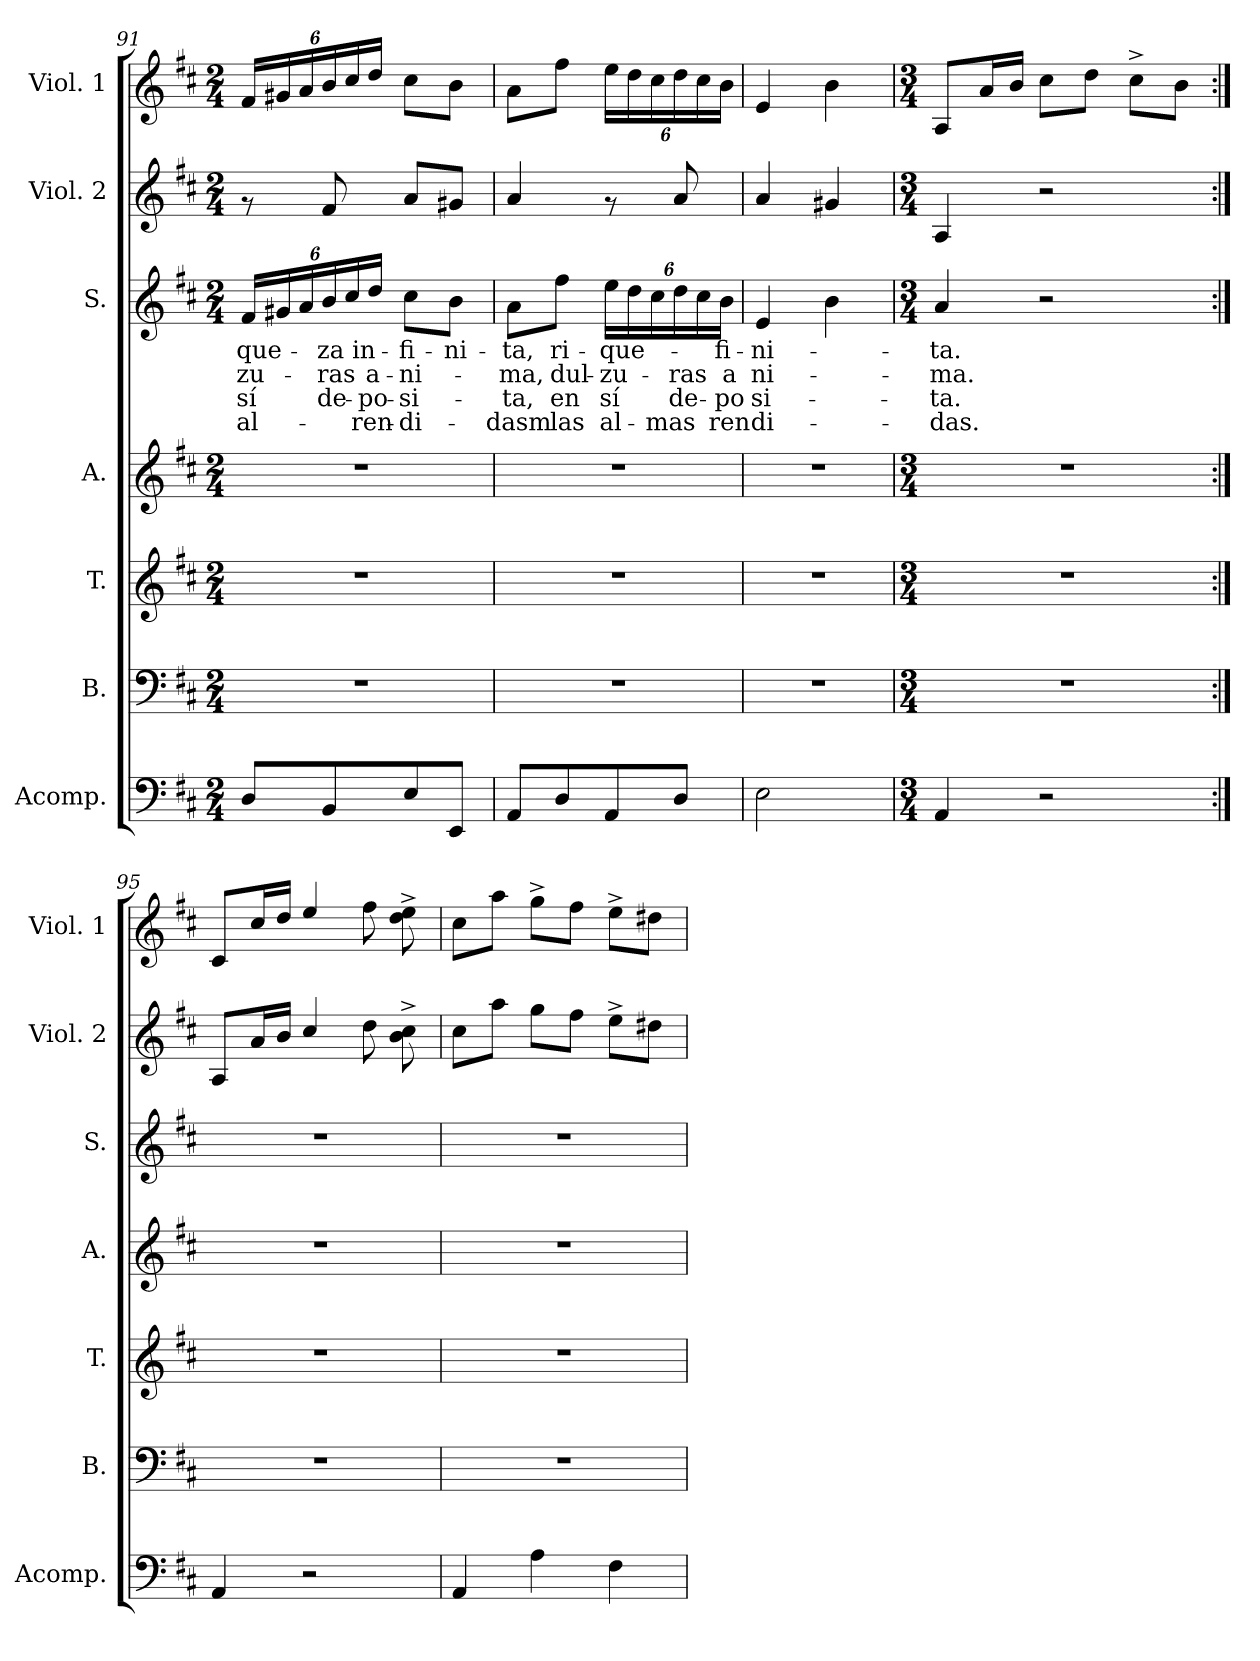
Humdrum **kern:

**kern	**kern	**kern	**kern	**kern	**text	**text	**text	**text	**kern	**kern
*part7	*part6	*part5	*part4	*part3	*part3	*part3	*part3	*part3	*part2	*part1
*staff7	*staff6	*staff5	*staff4	*staff3	*staff3	*staff3	*staff3	*staff3	*staff2	*staff1
*I"Acomp.	*I"B.	*I"T.	*I"A.	*I"S.	*	*	*	*	*I"Viol. 2	*I"Viol. 1
*I'Acomp.	*I'B.	*I'T.	*I'A.	*I'S.	*	*	*	*	*I'Viol. 2	*I'Viol. 1
*clefF4	*clefF4	*clefG2	*clefG2	*clefG2	*	*	*	*	*clefG2	*clefG2
*k[f#c#]	*k[f#c#]	*k[f#c#]	*k[f#c#]	*k[f#c#]	*	*	*	*	*k[f#c#]	*k[f#c#]
*D:	*D:	*D:	*D:	*D:	*	*	*	*	*D:	*D:
*M2/4	*M2/4	*M2/4	*M2/4	*M2/4	*	*	*	*	*M2/4	*M2/4
*	*	*	*	*Xbrackettup	*	*	*	*	*	*
=91	=91	=91	=91	=91	=91	=91	=91	=91	=91	=91
!	!	!	!	!	!LO:LY:b	!LO:LY:b	!LO:LY:b	!LO:LY:b	!	!
*	*	*	*	*	*	*	*	*	*	*Xbrackettup
8D/L	2r	2r	2r	24f#/LL	-que-	-zu-	sí	al-	8rf	24f#/LL
.	.	.	.	24g#X/	.	.	.	.	.	24g#X/
.	.	.	.	24a/	.	.	.	.	.	24a/
*	*	*	*	*Xtuplet	*	*	*	*	*	*
!	!	!	!	!	!LO:LY:b	!LO:LY:b	!LO:LY:b	!	!	!
*	*	*	*	*	*	*	*	*	*	*Xtuplet
8BB/	.	.	.	24b/	za	-ras	de-	.	8f#/	24b/
.	.	.	.	24cc#/	.	.	.	.	.	24cc#/
!	!	!	!	!	!LO:LY:b	!LO:LY:b	!LO:LY:b	!LO:LY:b	!	!
.	.	.	.	24dd/JJ	in-	a-	-po-	-ren-	.	24dd/JJ
!	!	!	!	!	!LO:LY:b	!LO:LY:b	!LO:LY:b	!LO:LY:b	!	!
8E/	.	.	.	8cc#\L	-fi-	-ni-	-si-	-di-	8a/L	8cc#\L
!	!	!	!	!	!LO:LY:b	!	!	!	!	!
8EE/J	.	.	.	8b\J	-ni-	.	.	.	8g#X/J	8b\J
=92	=92	=92	=92	=92	=92	=92	=92	=92	=92	=92
!	!	!	!	!	!LO:LY:b	!LO:LY:b	!LO:LY:b	!LO:LY:b	!	!
8AA/L	2r	2r	2r	8a\L	-ta,	-ma,	-ta,	-dasm	4a/	8a\L
!	!	!	!	!	!LO:LY:b	!LO:LY:b	!LO:LY:b	!LO:LY:b	!	!
8D/	.	.	.	8ff#\J	ri-	dul-	en	las	.	8ff#\J
*	*	*	*	*tuplet	*	*	*	*	*	*
!	!	!	!	!	!LO:LY:b	!LO:LY:b	!LO:LY:b	!LO:LY:b	!	!
*	*	*	*	*	*	*	*	*	*	*tuplet
8AA/	.	.	.	24ee\LL	-que-	-zu-	sí	al-	8rf	24ee\LL
.	.	.	.	24dd\	.	.	.	.	.	24dd\
!	!	!	!	!	!	!	!	!LO:LY:b	!	!
.	.	.	.	24cc#\	.	.	.	-mas	.	24cc#\
*	*	*	*	*Xtuplet	*	*	*	*	*	*
!	!	!	!	!	!	!LO:LY:b	!LO:LY:b	!	!	!
*	*	*	*	*	*	*	*	*	*	*Xtuplet
8D/J	.	.	.	24dd\	.	-ras	de-	.	8a/	24dd\
.	.	.	.	24cc#\	.	.	.	.	.	24cc#\
!	!	!	!	!	!LO:LY:b	!LO:LY:b	!LO:LY:b	!LO:LY:b	!	!
.	.	.	.	24b\JJ	-fi-	a	-po	ren	.	24b\JJ
!!LO:PB:g=z
=93	=93	=93	=93	=93	=93	=93	=93	=93	=93	=93
!	!	!	!	!	!LO:LY:b	!LO:LY:b	!LO:LY:b	!LO:LY:b	!	!
2E\	2r	2r	2r	4e/	-ni-	ni-	si-	di-	4a/	4e/
.	.	.	.	4b\	.	.	.	.	4g#X/	4b\
=94	=94	=94	=94	=94	=94	=94	=94	=94	=94	=94
*M3/4	*M3/4	*M3/4	*M3/4	*M3/4	*	*	*	*	*M3/4	*M3/4
!	!	!	!	!	!LO:LY:b	!LO:LY:b	!LO:LY:b	!LO:LY:b	!	!
4AA/	2.r	2.r	2.r	4a/	-ta.	-ma.	-ta.	-das.	4A/	8A/L
.	.	.	.	.	.	.	.	.	.	16a/L
.	.	.	.	.	.	.	.	.	.	16b/JJ
2r	.	.	.	2r	.	.	.	.	2r	8cc#\L
.	.	.	.	.	.	.	.	.	.	8dd\J
.	.	.	.	.	.	.	.	.	.	8cc#^>\L
.	.	.	.	.	.	.	.	.	.	8b\J
=95:|!	=95:|!	=95:|!	=95:|!	=95:|!	=95:|!	=95:|!	=95:|!	=95:|!	=95:|!	=95:|!
4AA/	2.r	2.r	2.r	2.r	.	.	.	.	8A/L	8c#/L
.	.	.	.	.	.	.	.	.	16a/L	16cc#/L
.	.	.	.	.	.	.	.	.	16b/JJ	16dd/JJ
2r	.	.	.	.	.	.	.	.	4cc#/	4ee/
.	.	.	.	.	.	.	.	.	8dd\	8ff#\
.	.	.	.	.	.	.	.	.	8b\^> 8cc#\^>	8dd\^> 8ee\^>
=96	=96	=96	=96	=96	=96	=96	=96	=96	=96	=96
4AA/	2.r	2.r	2.r	2.r	.	.	.	.	8cc#\L	8cc#\L
.	.	.	.	.	.	.	.	.	8aa\J	8aa\J
4A\	.	.	.	.	.	.	.	.	8gg\L	8gg^>\L
.	.	.	.	.	.	.	.	.	8ff#\J	8ff#\J
4F#\	.	.	.	.	.	.	.	.	8ee^>\L	8ee^>\L
.	.	.	.	.	.	.	.	.	8dd#X\J	8dd#X\J
=	=	=	=	=	=	=	=	=	=	=
*-	*-	*-	*-	*-	*-	*-	*-	*-	*-	*-
